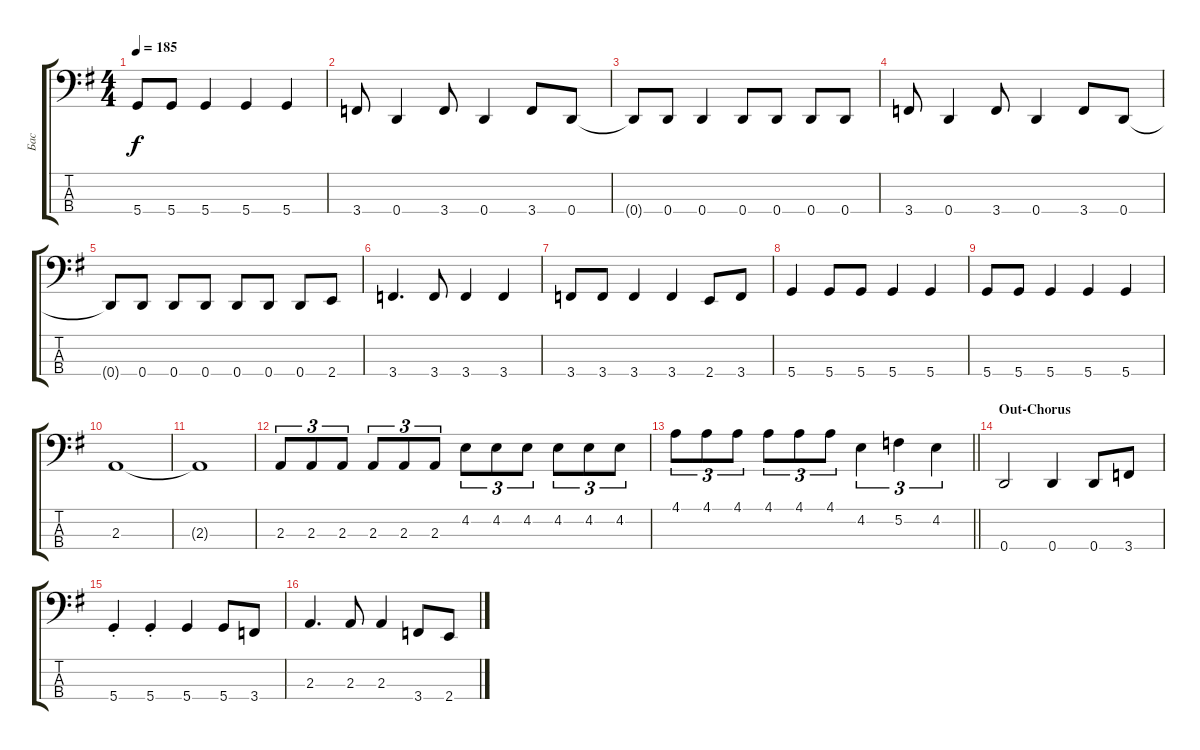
\track ("Бас" "Бас") {instrument electricbassfinger}
\staff {score tabs}
\tuning (F2 C2 G1 D1) {hide}
\ts (4 4)
\tempo 185
\clef f4
\ks eminor
5.4.8{dy f} 5.4.8 5.4.4 5.4.4 5.4.4 |
3.4.8 0.4.4 3.4.8 0.4.4 3.4.8 0.4.8 |
0.4{t}.8 0.4.8 0.4.4 0.4.8 0.4.8 0.4.8 0.4.8 |
3.4.8 0.4.4 3.4.8 0.4.4 3.4.8 0.4.8 |
0.4{t}.8 0.4.8 0.4.8 0.4.8 0.4.8 0.4.8 0.4.8 2.4.8 |
3.4.4{d} 3.4.8 3.4.4 3.4.4 |
3.4.8 3.4.8 3.4.4 3.4.4 2.4.8 3.4.8 |
5.4.4 5.4.8 5.4.8 5.4.4 5.4.4 |
5.4.8 5.4.8 5.4.4 5.4.4 5.4.4 |
2.3.1 |
2.3{t}.1 |
2.3.8{tu (3 2)} 2.3.8{tu (3 2)} 2.3.8{tu (3 2)} 2.3.8{tu (3 2)} 2.3.8{tu (3 2)} 2.3.8{tu (3 2)} 4.2.8{tu (3 2)} 4.2.8{tu (3 2)} 4.2.8{tu (3 2)} 4.2.8{tu (3 2)} 4.2.8{tu (3 2)} 4.2.8{tu (3 2)} |
\barLineRight lightlight
4.1.8{tu (3 2)} 4.1.8{tu (3 2)} 4.1.8{tu (3 2)} 4.1.8{tu (3 2)} 4.1.8{tu (3 2)} 4.1.8{tu (3 2)} 4.2.4{tu (3 2)} 5.2.4{tu (3 2)} 4.2.4{tu (3 2)} |
\section ("" "Out-Chorus")
0.4.2 0.4.4 0.4.8 3.4.8 |
5.4{st}.4 5.4{st}.4 5.4.4 5.4.8 3.4.8 |
2.3.4{d} 2.3.8 2.3.4 3.4.8 2.4.8
